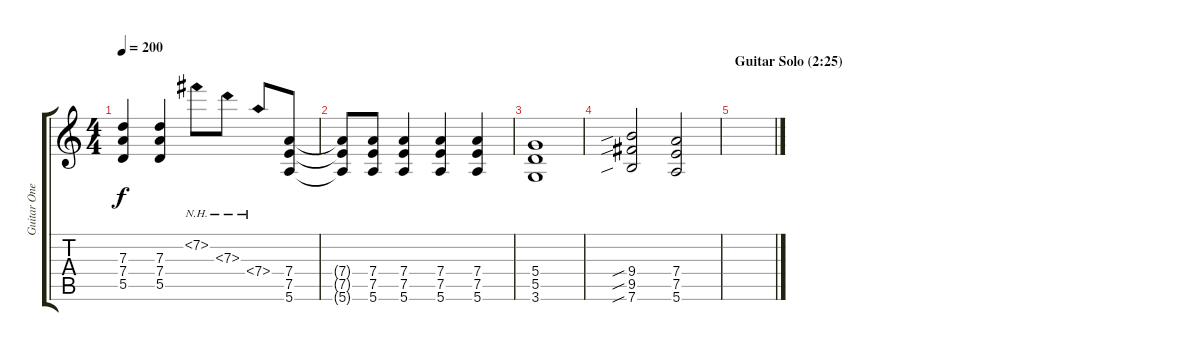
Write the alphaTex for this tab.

\track ("Guitar One" "Guitar One") {instrument distortionguitar}
\staff {score tabs}
\tuning (E4 B3 G3 D3 A2 E2) {hide}
\ts (4 4)
\tempo 200
\clef g2
\ks c
(7.3 7.4 5.5).4{dy f} (7.3 7.4 5.5).4 7.2{nh}.8 7.3{nh}.8 7.4{nh}.8 (7.4 7.5 5.6).8 |
(7.4{t} 7.5{t} 5.6{t}).8 (7.4 7.5 5.6).8 (7.4 7.5 5.6).4 (7.4 7.5 5.6).4 (7.4 7.5 5.6).4 |
(5.4 5.5 3.6).1 |
(9.4{sib} 9.5{sib} 7.6{sib}).2 (7.4 7.5 5.6).2 |
\section ("" "Guitar Solo (2:25)")
